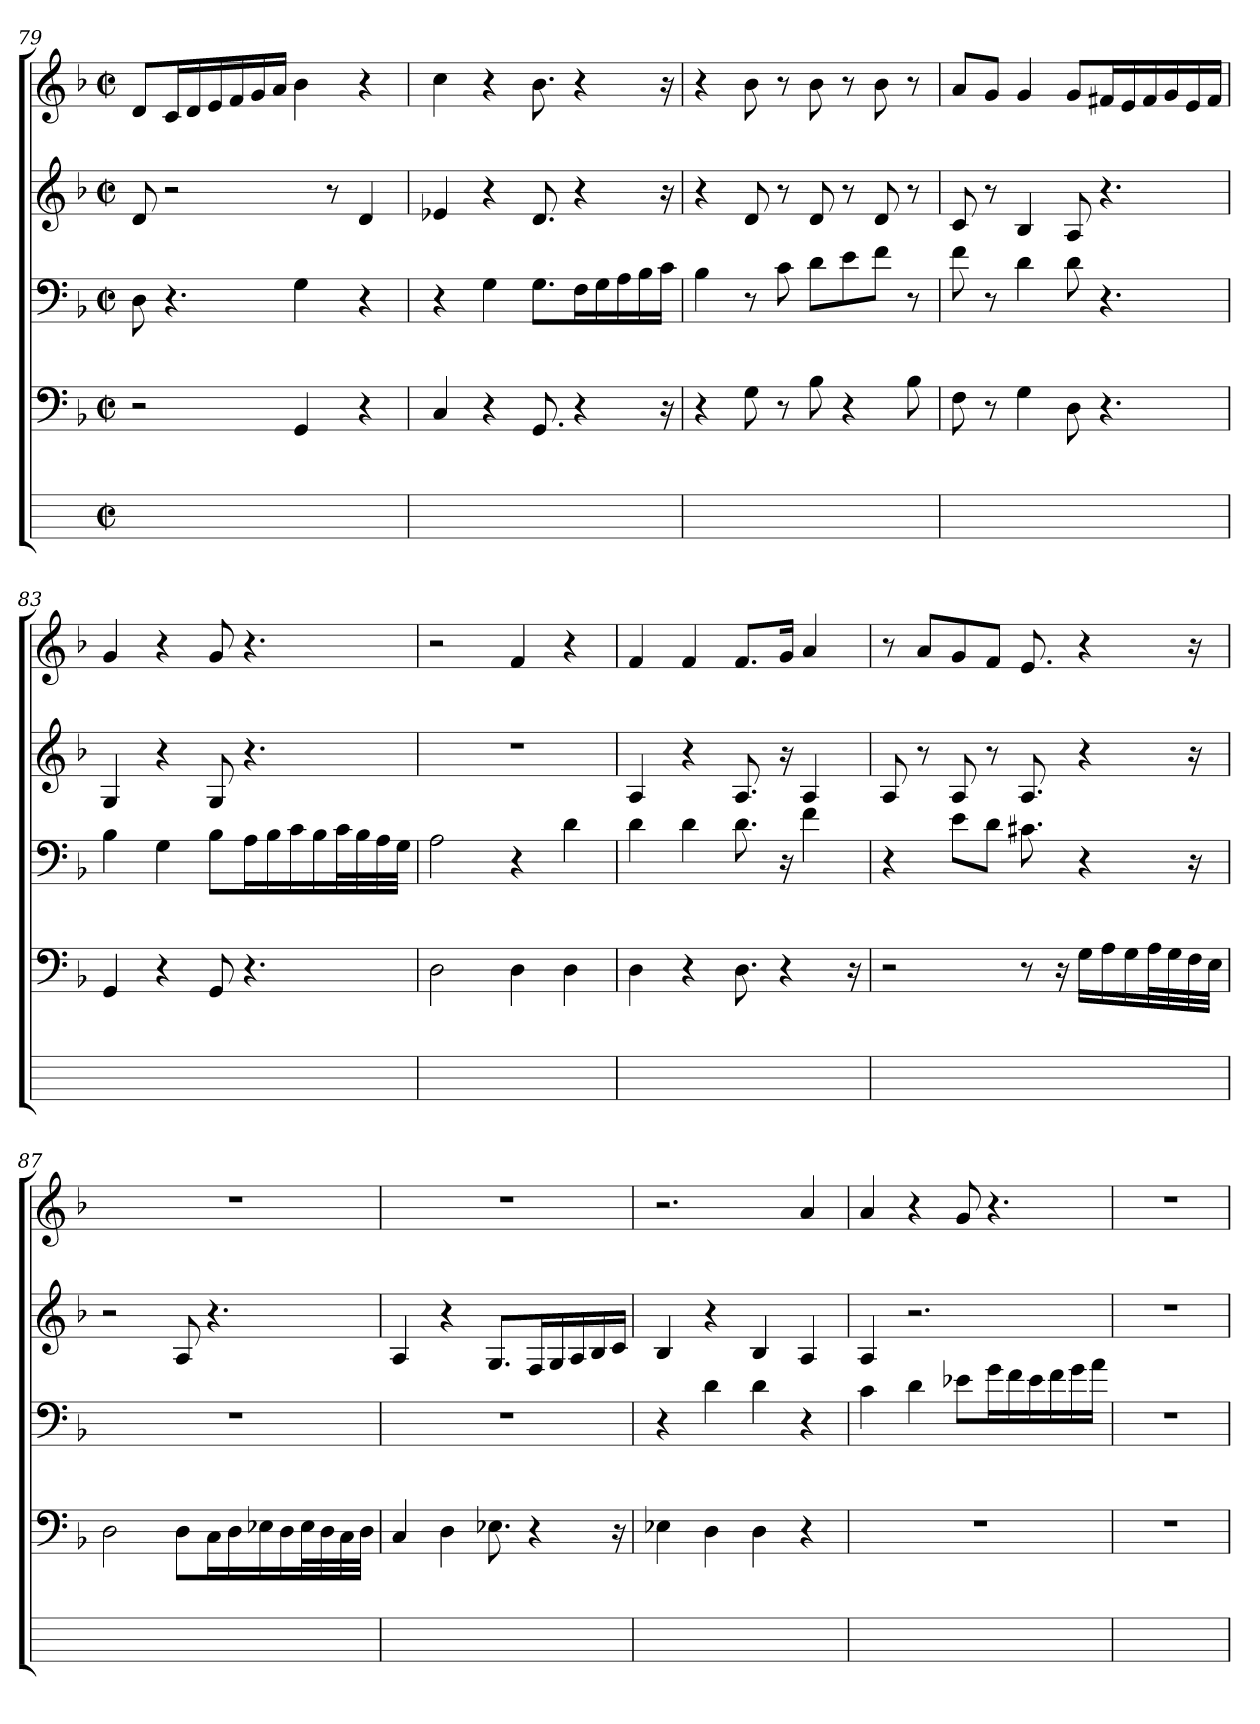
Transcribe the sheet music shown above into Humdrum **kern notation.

**kern	**kern	**kern	**kern	**kern
*part5	*part4	*part3	*part2	*part1
*staff5	*staff4	*staff3	*staff2	*staff1
*	*clefF4	*clefF4	*clefG2	*clefG2
*	*k[b-]	*k[b-]	*k[b-]	*k[b-]
*	*F:	*F:	*F:	*F:
*M2/2	*M2/2	*M2/2	*M2/2	*M2/2
*met(c|)	*met(c|)	*met(c|)	*met(c|)	*met(c|)
=79	=79	=79	=79	=79
1ryy	2r	8D	8d	8dL
.	.	4.r	2r	16ciL
.	.	.	.	16di
.	.	.	.	16ei
.	.	.	.	16fi
.	.	.	.	16gi
.	.	.	.	16aiJJ
.	4GG	4G	.	4b-
.	.	.	8r	.
.	4r	4r	4d	4r
=80	=80	=80	=80	=80
1ryy	4C	4r	4e-X	4cc
.	4r	4G	4r	4r
.	8.GG	8.GL	8.d	8.b-
.	4r	16FiL	4r	4r
.	.	16G	.	.
.	.	16Ai	.	.
.	.	16B-i	.	.
.	16r	16ciJJ	16r	16r
=81	=81	=81	=81	=81
1ryy	4r	4B-	4r	4r
.	8G	8r	8d	8b-
.	8r	8c	8r	8r
.	8B-	8dL	8d	8b-
.	4r	8e	8r	8r
.	.	8fJ	8d	8b-
.	8B-	8r	8r	8r
=82	=82	=82	=82	=82
1ryy	8F	8fj	8c	8aL
.	8r	8r	8r	8giJ
.	4G	4d	4B-	4g
.	8D	8dj	8A	8gjL
.	4.r	4.r	4.r	16f#XjL
.	.	.	.	16ei
.	.	.	.	16f#j
.	.	.	.	16gi
.	.	.	.	16ei
.	.	.	.	16f#iJJ
=83	=83	=83	=83	=83
1ryy	4GG	4B-	4G	4g
.	4r	4G	4r	4r
.	8GGj	8B-L	8Gj	8gj
.	4.r	16AiL	4.r	4.r
.	.	16B-i	.	.
.	.	16ci	.	.
.	.	16B-i	.	.
.	.	32ciL	.	.
.	.	32B-i	.	.
.	.	32Ai	.	.
.	.	32GiJJJ	.	.
=84	=84	=84	=84	=84
1ryy	2D	2A	1r	2r
.	4D	4r	.	4f
.	4D	4d	.	4r
=85	=85	=85	=85	=85
1ryy	4D	4d	4A	4f
.	4r	4d	4r	4f
.	8.D	8.d	8.A	8.fL
.	4r	16r	16r	16giJk
.	.	4f	4A	4a
.	16r	.	.	.
=86	=86	=86	=86	=86
1ryy	2r	4r	8A	8r
.	.	.	8r	8aiL
.	.	8eL	8Aj	8g
.	.	8dJ	8r	8fJ
.	8r	8.c#XZ	8.A	8.e
.	16r	.	.	.
.	16GiLL	4r	4r	4r
.	16Ai	.	.	.
.	16Gi	.	.	.
.	32AiL	.	.	.
.	32Gi	.	.	.
.	32Fi	16r	16r	16r
.	32EiJJJ	.	.	.
=87	=87	=87	=87	=87
1ryy	2D	1r	2r	1r
.	8DL	.	8A	.
.	16CiL	.	4.r	.
.	16Di	.	.	.
.	16E-Xi	.	.	.
.	16Di	.	.	.
.	32E-iL	.	.	.
.	32Di	.	.	.
.	32Ci	.	.	.
.	32DiJJJ	.	.	.
=88	=88	=88	=88	=88
1ryy	4C	1r	4A	1r
.	4D	.	4r	.
.	8.E-X	.	8.GL	.
.	4r	.	16FiL	.
.	.	.	16G	.
.	.	.	16Ai	.
.	.	.	16B-i	.
.	16r	.	16ciJJ	.
=89	=89	=89	=89	=89
1ryy	4E-Xj	4r	4B-	2.r
.	4D	4d	4r	.
.	4D	4d	4B-j	.
.	4r	4r	4A	4a
=90	=90	=90	=90	=90
1ryy	1r	4c	4A	4a
.	.	4d	2.r	4r
.	.	8e-XL	.	8g
.	.	16giL	.	4.r
.	.	16fi	.	.
.	.	16e-j	.	.
.	.	16fi	.	.
.	.	16gi	.	.
.	.	16aiJJ	.	.
=91	=91	=91	=91	=91
1ryy	1r	1r	1r	1r
=	=	=	=	=
*-	*-	*-	*-	*-
